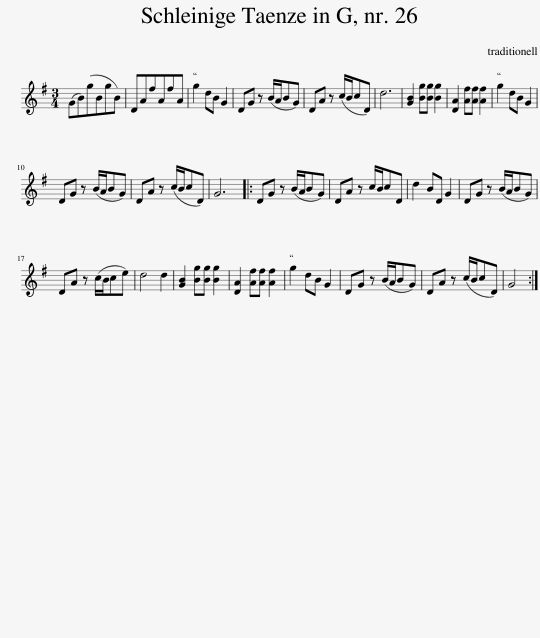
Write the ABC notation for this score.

X:1
L:1/8
M:3/4
I:linebreak $
K:G
V:1 treble
V:1
 (GB)(gBgB) | DAfAfA | g2 dB G2 | DG z (B/A/BG) | DA z (c/B/cD) | %5
 d6 | [GB]2 [Bg][Bg] [Bg]2 | [DA]2 [Af][Af] [Af]2 | g2 dB G2 |$ DG z (B/A/BG) | %10
 DA z (c/B/cD) | G6 |: DG z (B/A/BG) | DA z c/B/cD | d2 BD G2 | %15
 DG z (B/A/BG) |$ DA z (c/B/ce) | d4 d2 | [GB]2 [Bg][Bg] [Bg]2 | [DA]2 [Af][Af] [Af]2 | %20
 g2 dB G2 | DG z (B/A/BG) | DA z (c/B/cD) | G4 :| %24
